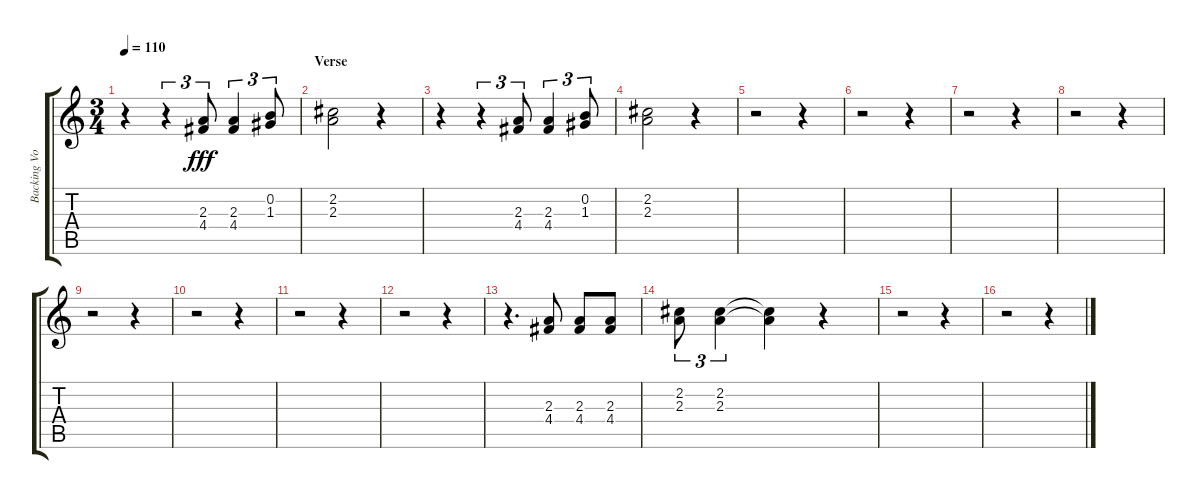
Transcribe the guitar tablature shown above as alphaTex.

\track ("Backing Vocals" "Backing Vo") {instrument acousticguitarnylon}
\staff {score tabs}
\tuning (E4 B3 G3 D3 A2 E2) {hide}
\ts (3 4)
\tempo 110
\clef g2
\ks c
r.4{dy fff} r.4{tu (3 2)} (2.3 4.4).8{tu (3 2)} (2.3 4.4).4{tu (3 2)} (0.2 1.3).8{tu (3 2)} |
\section ("" "Verse")
(2.2 2.3).2 r.4 |
r.4 r.4{tu (3 2)} (2.3 4.4).8{tu (3 2)} (2.3 4.4).4{tu (3 2)} (0.2 1.3).8{tu (3 2)} |
(2.2 2.3).2 r.4 |
r.2 r.4 |
r.2 r.4 |
r.2 r.4 |
r.2 r.4 |
r.2 r.4 |
r.2 r.4 |
r.2 r.4 |
r.2 r.4 |
r.4{d} (2.3 4.4).8 (2.3 4.4).8 (2.3 4.4).8 |
(2.2 2.3).8{tu (3 2)} (2.2 2.3).4{tu (3 2)} (2.2{t} 2.3{t}).4 r.4 |
r.2 r.4 |
r.2 r.4
